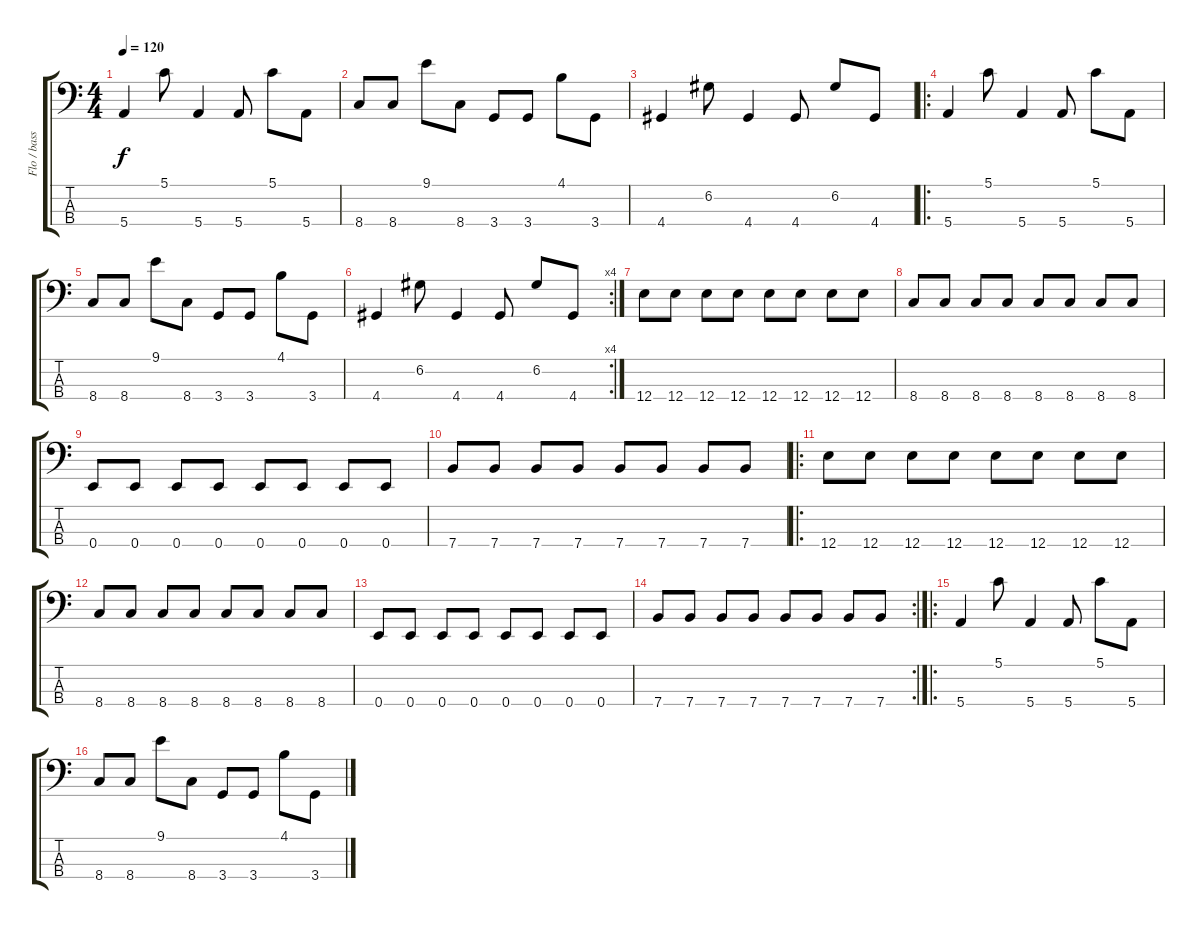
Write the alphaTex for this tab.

\track ("Flo / bass" "Flo / bass") {instrument slapbass1}
\staff {score tabs}
\tuning (G2 D2 A1 E1) {hide}
\ts (4 4)
\tempo 120
\clef f4
\ks c
5.4.4{dy f instrument slapbass1} 5.1.8 5.4.4 5.4.8 5.1.8 5.4.8 |
8.4.8 8.4.8 9.1.8 8.4.8 3.4.8 3.4.8 4.1.8 3.4.8 |
4.4.4 6.2.8 4.4.4 4.4.8 6.2.8 4.4.8 |
\ro
5.4.4 5.1.8 5.4.4 5.4.8 5.1.8 5.4.8 |
8.4.8 8.4.8 9.1.8 8.4.8 3.4.8 3.4.8 4.1.8 3.4.8 |
\rc 4
4.4.4 6.2.8 4.4.4 4.4.8 6.2.8 4.4.8 |
12.4.8{instrument electricbassfinger} 12.4.8 12.4.8 12.4.8 12.4.8 12.4.8 12.4.8 12.4.8 |
8.4.8 8.4.8 8.4.8 8.4.8 8.4.8 8.4.8 8.4.8 8.4.8 |
0.4.8 0.4.8 0.4.8 0.4.8 0.4.8 0.4.8 0.4.8 0.4.8 |
7.4.8 7.4.8 7.4.8 7.4.8 7.4.8 7.4.8 7.4.8 7.4.8 |
\ro
12.4.8{instrument electricbassfinger} 12.4.8 12.4.8 12.4.8 12.4.8 12.4.8 12.4.8 12.4.8 |
8.4.8 8.4.8 8.4.8 8.4.8 8.4.8 8.4.8 8.4.8 8.4.8 |
0.4.8 0.4.8 0.4.8 0.4.8 0.4.8 0.4.8 0.4.8 0.4.8 |
\rc 2
7.4.8 7.4.8 7.4.8 7.4.8 7.4.8 7.4.8 7.4.8 7.4.8 |
\ro
5.4.4{instrument slapbass1} 5.1.8 5.4.4 5.4.8 5.1.8 5.4.8 |
8.4.8 8.4.8 9.1.8 8.4.8 3.4.8 3.4.8 4.1.8 3.4.8
